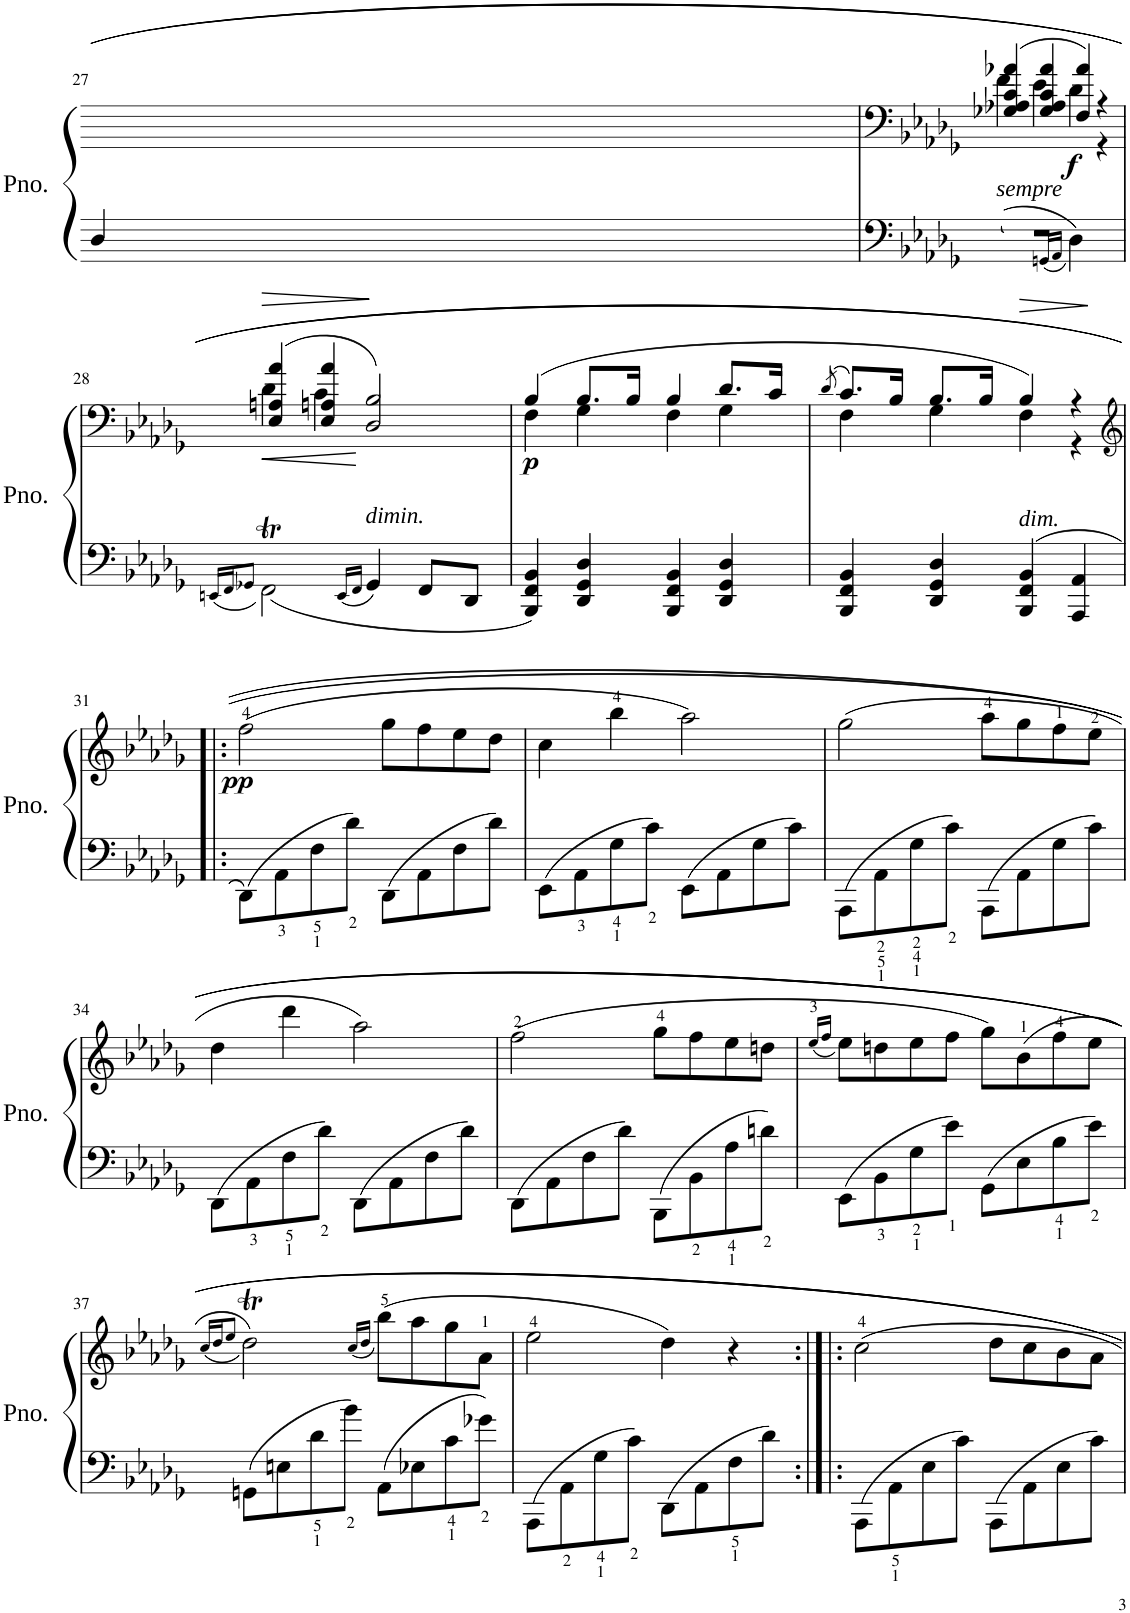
**kern	**kern	**dynam
*part1	*part1	*part1
*staff2	*staff1	*staff1/2
*I"Piano	*	*
*I'Pno.	*	*
!!LO:PB:g=z
*clefF4	*clefF4	*
*k[b-e-a-d-g-]	*k[b-e-a-d-g-]	*
*M4/4	*M4/4	*
=27	=27	=27
*	*^	*
!	!	!	!LO:DY:b
4D-/	(4G-X/ 4A-X/ 4c/ 4a-X/	4f\	f
1%7ryy	4G-/ 4A-/ 4c/ 4a-/	4e-\	.
.	4F/ 4a-/)	4d-\	.
.	4r	4r	.
.	2%15ryy	2%15ryy	.
!LO:TX:a:i:t=sempre	!	!	!
1r	.	.	.
16qGGn/LL	.	.	.
16qAA-/JJ	.	.	.
4D-\	.	.	.
!!LO:LB:g=z	!!
=28	=28	=28	=28
16qEEn/LL	.	.	.
16qFF/J	.	.	.
8qGG-X/J	.	.	.
!	!	!	!LO:HP:b
2FFt\	(4E-/ 4An/ 4a-/	4d-\	>
.	4E-/ 4An/ 4a-/	4c\	]
16qEE/LL	.	.	.
16qFF/JJ	.	.	.
!LO:TX:a:i:t=dimin.	!	!	!
4GG-/	2D-/)	2B-/	.
8FF/L	.	.	.
8DD-/J	.	.	.
=29	=29	=29	=29
!	!	!	!LO:DY:b
4BBB-/ 4FF/ 4BB-/	(4B-/	4F\	p
4DD-/ 4GG-/ 4D-/	8.B-/L	4G-\	.
.	16B-/Jk	.	.
4BBB-/ 4FF/ 4BB-/	4B-/	4F\	.
4DD-/ 4GG-/ 4D-/	8.d-/L	4G-\	.
.	16c/Jk	.	.
=30	=30	=30	=30
.	(8qd-/	.	.
4BBB-/ 4FF/ 4BB-/	8.c/L)	4F\	.
.	16B-/Jk	.	.
4DD-/ 4GG-/ 4D-/	8.B-/L	4G-\	.
.	16B-/Jk	.	.
!LO:TX:a:i:t=dim.	!	!	!
!	!	!	!LO:HP:b
4BBB-/ 4FF/ 4BB-/	4B-/)	4F\	>
4AAA-/ 4AA-/	4r	4r	]
*	*v	*v	*
!!LO:LB:g=z
=31!|:	=31!|:	=31!|:
*	*clefG2	*
*	*^	*
!	!	!	!LO:DY:b
*	*v	*v	*
8DD-\L	(2ff\	pp
8AA-\	.	.
8F\	.	.
8d-\J	.	.
8DD-\L	8gg-\L	.
8AA-\	8ff\	.
8F\	8ee-\	.
8d-\J	8dd-\J	.
=32	=32	=32
8EE-\L	4cc\	.
8AA-\	.	.
8G-\	4bb-\	.
8c\J	.	.
8EE-\L	2aa-\)	.
8AA-\	.	.
8G-\	.	.
8c\J	.	.
=33	=33	=33
8AAA-\L	(2gg-\	.
8AA-\	.	.
8G-\	.	.
8c\J	.	.
8AAA-\L	8aa-\L	.
8AA-\	8gg-\	.
8G-\	8ff\	.
8c\J	8ee-\J	.
!!LO:LB:g=z
=34	=34	=34
8DD-\L	4dd-\	.
8AA-\	.	.
8F\	4ddd-\	.
8d-\J	.	.
8DD-\L	2aa-\)	.
8AA-\	.	.
8F\	.	.
8d-\J	.	.
=35	=35	=35
8DD-\L	(2ff\	.
8AA-\	.	.
8F\	.	.
8d-\J	.	.
8BBB-\L	8gg-\L	.
8BB-\	8ff\	.
8A-\	8ee-\	.
8dn\J	8ddn\J	.
=36	=36	=36
.	(16qee-/LL	.
.	16qff/JJ	.
8EE-\L	8ee-\L)	.
8BB-\	8ddn\	.
8G-\	8ee-\	.
8e-\J	8ff\J	.
8GG-\L	8gg-\L)	.
8E-\	(8b-\	.
8B-\	8ff\	.
8e-\J	8ee-\J	.
!!LO:LB:g=z
=37	=37	=37
.	(16qcc/LL	.
.	16qdd-/J	.
.	8qee-/J	.
8GGn\L	2dd-T\))	.
8En\	.	.
8d-\	.	.
8b-\J	.	.
.	(16qcc/LL	.
.	16qdd-/JJ	.
8AA-\L	(8bb-\L)	.
8E-X\	8aa-\	.
8c\	8gg-\	.
8g-X\J	8a-\J	.
=38	=38	=38
8AAA-\L	2ee-\	.
8AA-\	.	.
8G-\	.	.
8c\J	.	.
8DD-\L	4dd-\)	.
8AA-\	.	.
8F\	4r	.
8d-\J	.	.
=39:|!|:	=39:|!|:	=39:|!|:
8AAA-\L	2cc\	.
8AA-\	.	.
8E-\	.	.
8c\J	.	.
8AAA-\L	8dd-\L	.
8AA-\	8cc\	.
8E-\	8b-\	.
8c\J	8a-\J	.
=	=	=
*-	*-	*-
